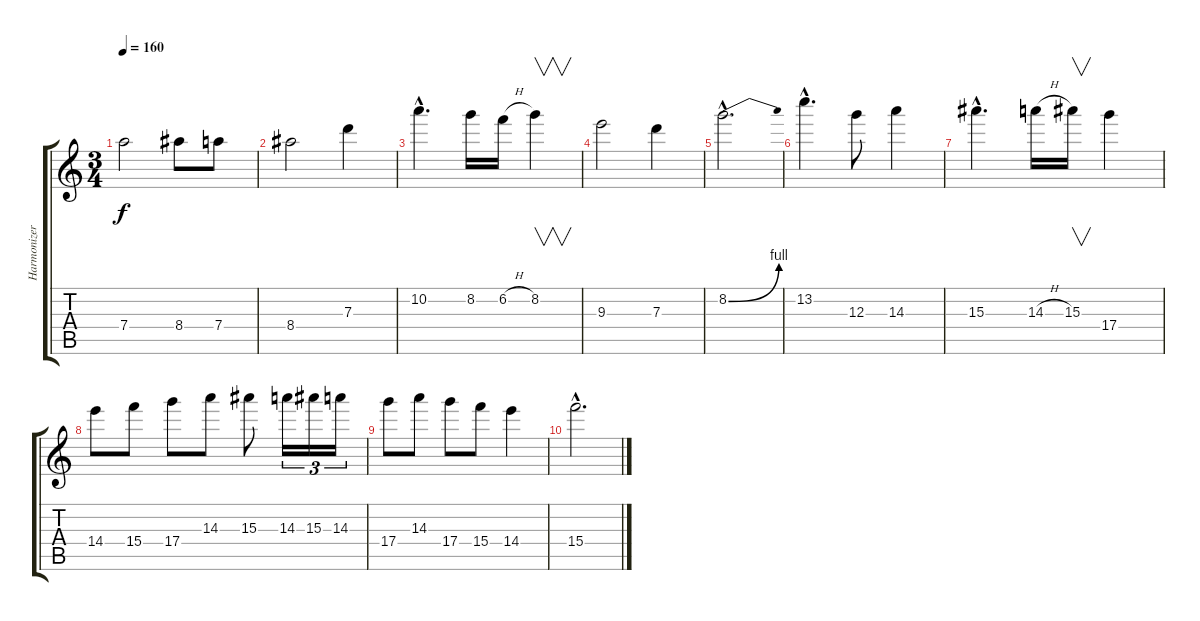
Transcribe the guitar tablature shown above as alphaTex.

\track ("Harmonizer" "Harmonizer") {instrument overdrivenguitar}
\staff {score tabs}
\tuning (E5 B4 G4 D4 A3 E3) {hide}
\ts (3 4)
\tempo 160
\clef g2
\ks c
7.4.2{dy f} 8.4.8 7.4.8 |
8.4.2 7.3.4 |
10.2{hac}.4{d} 8.2.16 6.2{h}.16 8.2.4{v} |
9.3.2 7.3.4 |
8.2{be (bend 0 0 60 4) hac}.2{d} |
13.2{hac}.4{d} 12.3.8 14.3.4 |
15.3{hac}.4{d} 14.3{h}.16 15.3.16{v} 17.4.4 |
14.4.8 15.4.8 17.4.8 14.3.8 15.3.8 14.3.16{tu (3 2)} 15.3.16{tu (3 2)} 14.3.16{tu (3 2)} |
17.4.8 14.3.8 17.4.8 15.4.8 14.4.4 |
15.4{hac}.2{d}
